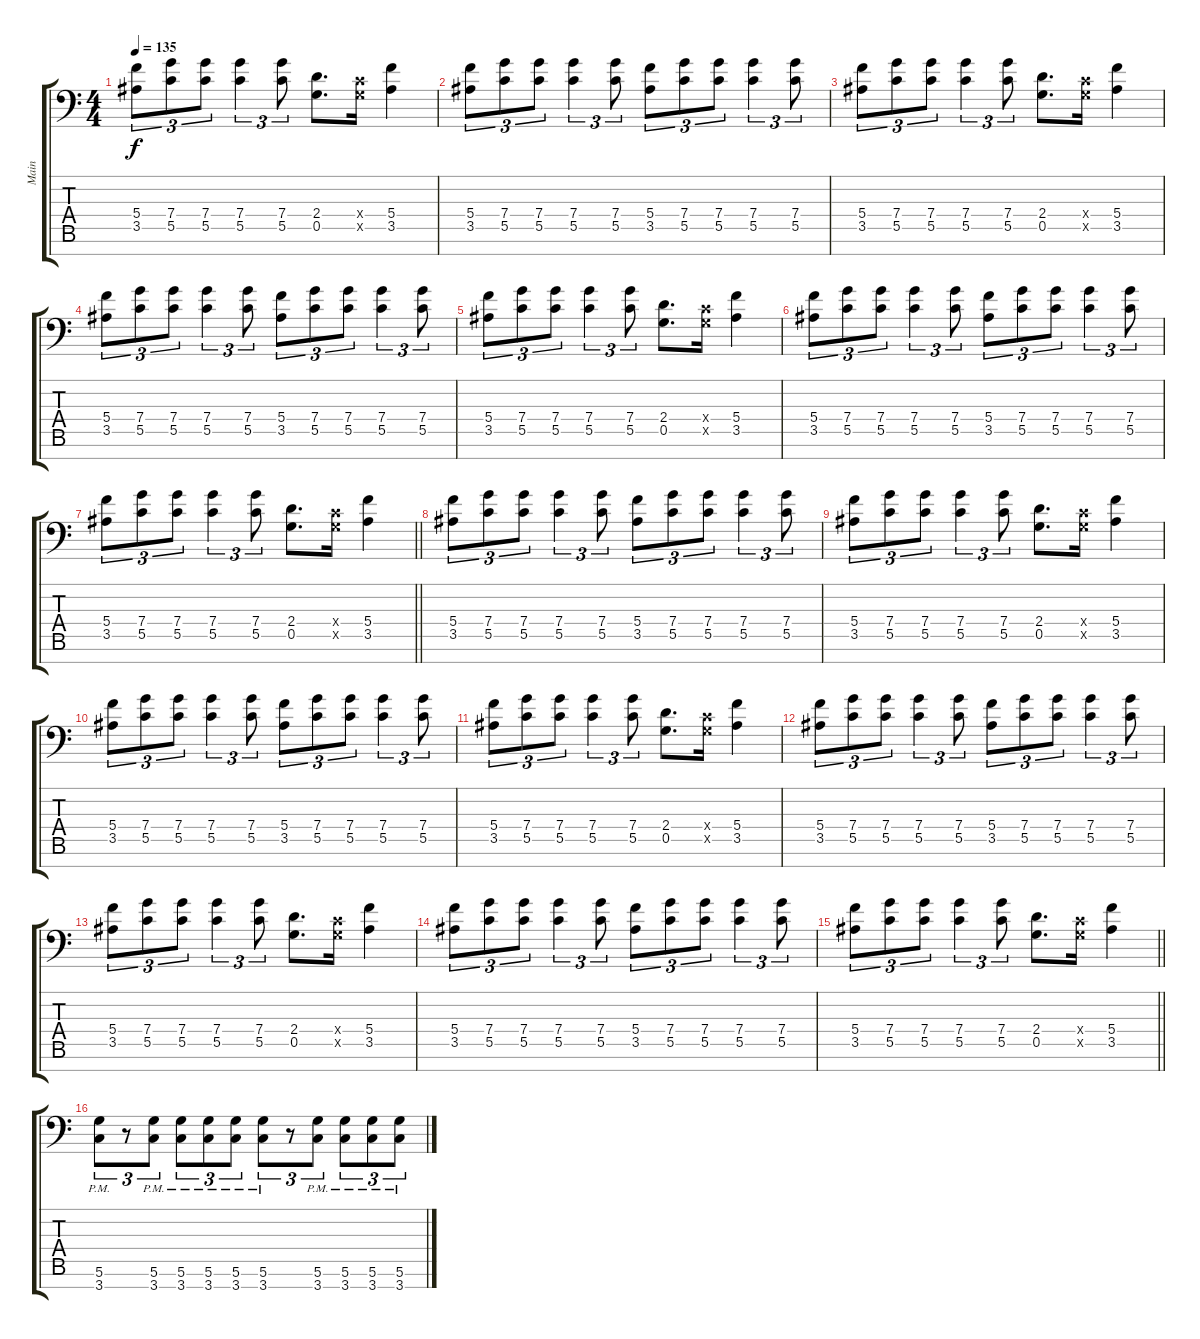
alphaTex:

\track ("Main" "Main") {instrument distortionguitar}
\staff {score tabs}
\tuning (D4 A3 F3 C3 G2 D2 A1) {hide}
\ts (4 4)
\tempo 135
\clef f4
\ks c
(5.4 3.5).8{tu (3 2) dy f} (7.4 5.5).8{tu (3 2)} (7.4 5.5).8{tu (3 2)} (7.4 5.5).4{tu (3 2)} (7.4 5.5).8{tu (3 2)} (2.4 0.5).8{d} (0.4{x} 0.5{x}).16 (5.4 3.5).4 |
(5.4 3.5).8{tu (3 2)} (7.4 5.5).8{tu (3 2)} (7.4 5.5).8{tu (3 2)} (7.4 5.5).4{tu (3 2)} (7.4 5.5).8{tu (3 2)} (5.4 3.5).8{tu (3 2)} (7.4 5.5).8{tu (3 2)} (7.4 5.5).8{tu (3 2)} (7.4 5.5).4{tu (3 2)} (7.4 5.5).8{tu (3 2)} |
(5.4 3.5).8{tu (3 2)} (7.4 5.5).8{tu (3 2)} (7.4 5.5).8{tu (3 2)} (7.4 5.5).4{tu (3 2)} (7.4 5.5).8{tu (3 2)} (2.4 0.5).8{d} (0.4{x} 0.5{x}).16 (5.4 3.5).4 |
(5.4 3.5).8{tu (3 2)} (7.4 5.5).8{tu (3 2)} (7.4 5.5).8{tu (3 2)} (7.4 5.5).4{tu (3 2)} (7.4 5.5).8{tu (3 2)} (5.4 3.5).8{tu (3 2)} (7.4 5.5).8{tu (3 2)} (7.4 5.5).8{tu (3 2)} (7.4 5.5).4{tu (3 2)} (7.4 5.5).8{tu (3 2)} |
(5.4 3.5).8{tu (3 2)} (7.4 5.5).8{tu (3 2)} (7.4 5.5).8{tu (3 2)} (7.4 5.5).4{tu (3 2)} (7.4 5.5).8{tu (3 2)} (2.4 0.5).8{d} (0.4{x} 0.5{x}).16 (5.4 3.5).4 |
(5.4 3.5).8{tu (3 2)} (7.4 5.5).8{tu (3 2)} (7.4 5.5).8{tu (3 2)} (7.4 5.5).4{tu (3 2)} (7.4 5.5).8{tu (3 2)} (5.4 3.5).8{tu (3 2)} (7.4 5.5).8{tu (3 2)} (7.4 5.5).8{tu (3 2)} (7.4 5.5).4{tu (3 2)} (7.4 5.5).8{tu (3 2)} |
\barLineRight lightlight
(5.4 3.5).8{tu (3 2)} (7.4 5.5).8{tu (3 2)} (7.4 5.5).8{tu (3 2)} (7.4 5.5).4{tu (3 2)} (7.4 5.5).8{tu (3 2)} (2.4 0.5).8{d} (0.4{x} 0.5{x}).16 (5.4 3.5).4 |
(5.4 3.5).8{tu (3 2)} (7.4 5.5).8{tu (3 2)} (7.4 5.5).8{tu (3 2)} (7.4 5.5).4{tu (3 2)} (7.4 5.5).8{tu (3 2)} (5.4 3.5).8{tu (3 2)} (7.4 5.5).8{tu (3 2)} (7.4 5.5).8{tu (3 2)} (7.4 5.5).4{tu (3 2)} (7.4 5.5).8{tu (3 2)} |
(5.4 3.5).8{tu (3 2)} (7.4 5.5).8{tu (3 2)} (7.4 5.5).8{tu (3 2)} (7.4 5.5).4{tu (3 2)} (7.4 5.5).8{tu (3 2)} (2.4 0.5).8{d} (0.4{x} 0.5{x}).16 (5.4 3.5).4 |
(5.4 3.5).8{tu (3 2)} (7.4 5.5).8{tu (3 2)} (7.4 5.5).8{tu (3 2)} (7.4 5.5).4{tu (3 2)} (7.4 5.5).8{tu (3 2)} (5.4 3.5).8{tu (3 2)} (7.4 5.5).8{tu (3 2)} (7.4 5.5).8{tu (3 2)} (7.4 5.5).4{tu (3 2)} (7.4 5.5).8{tu (3 2)} |
(5.4 3.5).8{tu (3 2)} (7.4 5.5).8{tu (3 2)} (7.4 5.5).8{tu (3 2)} (7.4 5.5).4{tu (3 2)} (7.4 5.5).8{tu (3 2)} (2.4 0.5).8{d} (0.4{x} 0.5{x}).16 (5.4 3.5).4 |
(5.4 3.5).8{tu (3 2)} (7.4 5.5).8{tu (3 2)} (7.4 5.5).8{tu (3 2)} (7.4 5.5).4{tu (3 2)} (7.4 5.5).8{tu (3 2)} (5.4 3.5).8{tu (3 2)} (7.4 5.5).8{tu (3 2)} (7.4 5.5).8{tu (3 2)} (7.4 5.5).4{tu (3 2)} (7.4 5.5).8{tu (3 2)} |
(5.4 3.5).8{tu (3 2)} (7.4 5.5).8{tu (3 2)} (7.4 5.5).8{tu (3 2)} (7.4 5.5).4{tu (3 2)} (7.4 5.5).8{tu (3 2)} (2.4 0.5).8{d} (0.4{x} 0.5{x}).16 (5.4 3.5).4 |
(5.4 3.5).8{tu (3 2)} (7.4 5.5).8{tu (3 2)} (7.4 5.5).8{tu (3 2)} (7.4 5.5).4{tu (3 2)} (7.4 5.5).8{tu (3 2)} (5.4 3.5).8{tu (3 2)} (7.4 5.5).8{tu (3 2)} (7.4 5.5).8{tu (3 2)} (7.4 5.5).4{tu (3 2)} (7.4 5.5).8{tu (3 2)} |
\barLineRight lightlight
(5.4 3.5).8{tu (3 2)} (7.4 5.5).8{tu (3 2)} (7.4 5.5).8{tu (3 2)} (7.4 5.5).4{tu (3 2)} (7.4 5.5).8{tu (3 2)} (2.4 0.5).8{d} (0.4{x} 0.5{x}).16 (5.4 3.5).4 |
\section ("" "")
(5.6{pm} 3.7{pm}).8{tu (3 2)} r.8{tu (3 2)} (5.6{pm} 3.7{pm}).8{tu (3 2)} (5.6{pm} 3.7{pm}).8{tu (3 2)} (5.6{pm} 3.7{pm}).8{tu (3 2)} (5.6{pm} 3.7{pm}).8{tu (3 2)} (5.6{pm} 3.7{pm}).8{tu (3 2)} r.8{tu (3 2)} (5.6{pm} 3.7{pm}).8{tu (3 2)} (5.6{pm} 3.7{pm}).8{tu (3 2)} (5.6{pm} 3.7{pm}).8{tu (3 2)} (5.6{pm} 3.7{pm}).8{tu (3 2)}
